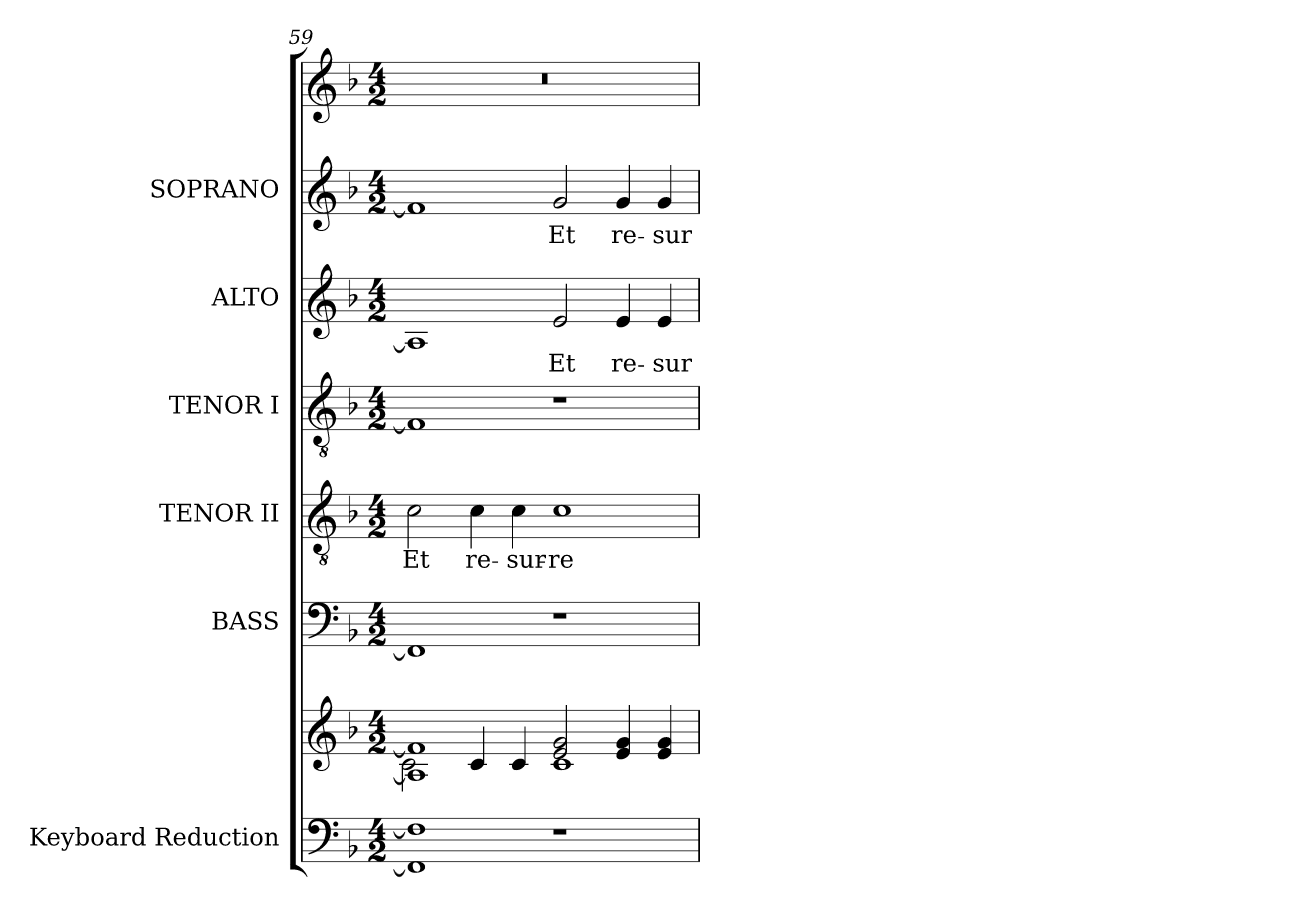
**kern	**kern	**kern	**kern	**text	**kern	**kern	**text	**kern	**text	**kern
*part7	*part7	*part6	*part5	*part5	*part4	*part3	*part3	*part2	*part2	*part1
*staff8	*staff7	*staff6	*staff5	*staff5	*staff4	*staff3	*staff3	*staff2	*staff2	*staff1
*I"Keyboard Reduction	*	*I"BASS	*I"TENOR II	*	*I"TENOR I	*I"ALTO	*	*I"SOPRANO	*	*
*I'Reduc.	*	*I'B.	*I'T. II	*	*I'T. I	*I'A.	*	*I'S.	*	*
!!LO:PB:g=z
*clefF4	*clefG2	*clefF4	*clefGv2	*	*clefGv2	*clefG2	*	*clefG2	*	*clefG2
*	*	*	*ITrd7c12	*	*ITrd7c12	*	*	*	*	*
*k[b-]	*k[b-]	*k[b-]	*k[b-]	*	*k[b-]	*k[b-]	*	*k[b-]	*	*k[b-]
*F:	*F:	*F:	*F:	*	*F:	*F:	*	*F:	*	*F:
*M4/2	*M4/2	*M4/2	*M4/2	*	*M4/2	*M4/2	*	*M4/2	*	*M4/2
=59	=59	=59	=59	=59	=59	=59	=59	=59	=59	=59
*	*^	*	*	*	*	*	*	*	*	*
!	!	!	!	!	!LO:LY:b:color=#000000	!	!	!	!	!	!LO:N:vis=1
1FFi] 1Fi]	1Ai] 1fi]	2ci\	1FFi]	2Ci\	Et	1FFi]	1Ai]	.	1fi]	.	0r
!	!	!	!	!	!LO:LY:b:color=#000000	!	!	!	!	!	!
.	.	4ci/	.	4Ci\	re-	.	.	.	.	.	.
!	!	!	!	!	!LO:LY:b:color=#000000	!	!	!	!	!	!
.	.	4ci/	.	4Ci\	-sur-	.	.	.	.	.	.
!	!	!	!	!	!LO:LY:b:color=#000000	!	!	!	!	!	!
!	!	!	!	!	!	!	!	!LO:LY:b:color=#000000	!	!	!
!	!	!	!	!	!	!	!	!	!	!LO:LY:b:color=#000000	!
1r	2ei/ 2gi	1ci	1r	1Ci	-re-	1r	2ei/	Et	2gi/	Et	.
!	!	!	!	!	!	!	!	!LO:LY:b:color=#000000	!	!	!
!	!	!	!	!	!	!	!	!	!	!LO:LY:b:color=#000000	!
.	4ei/ 4gi	.	.	.	.	.	4ei/	re-	4gi/	re-	.
!	!	!	!	!	!	!	!	!LO:LY:b:color=#000000	!	!	!
!	!	!	!	!	!	!	!	!	!	!LO:LY:b:color=#000000	!
.	4ei/ 4gi	.	.	.	.	.	4ei/	-sur-	4gi/	-sur-	.
*	*v	*v	*	*	*	*	*	*	*	*	*
=	=	=	=	=	=	=	=	=	=	=
*-	*-	*-	*-	*-	*-	*-	*-	*-	*-	*-
